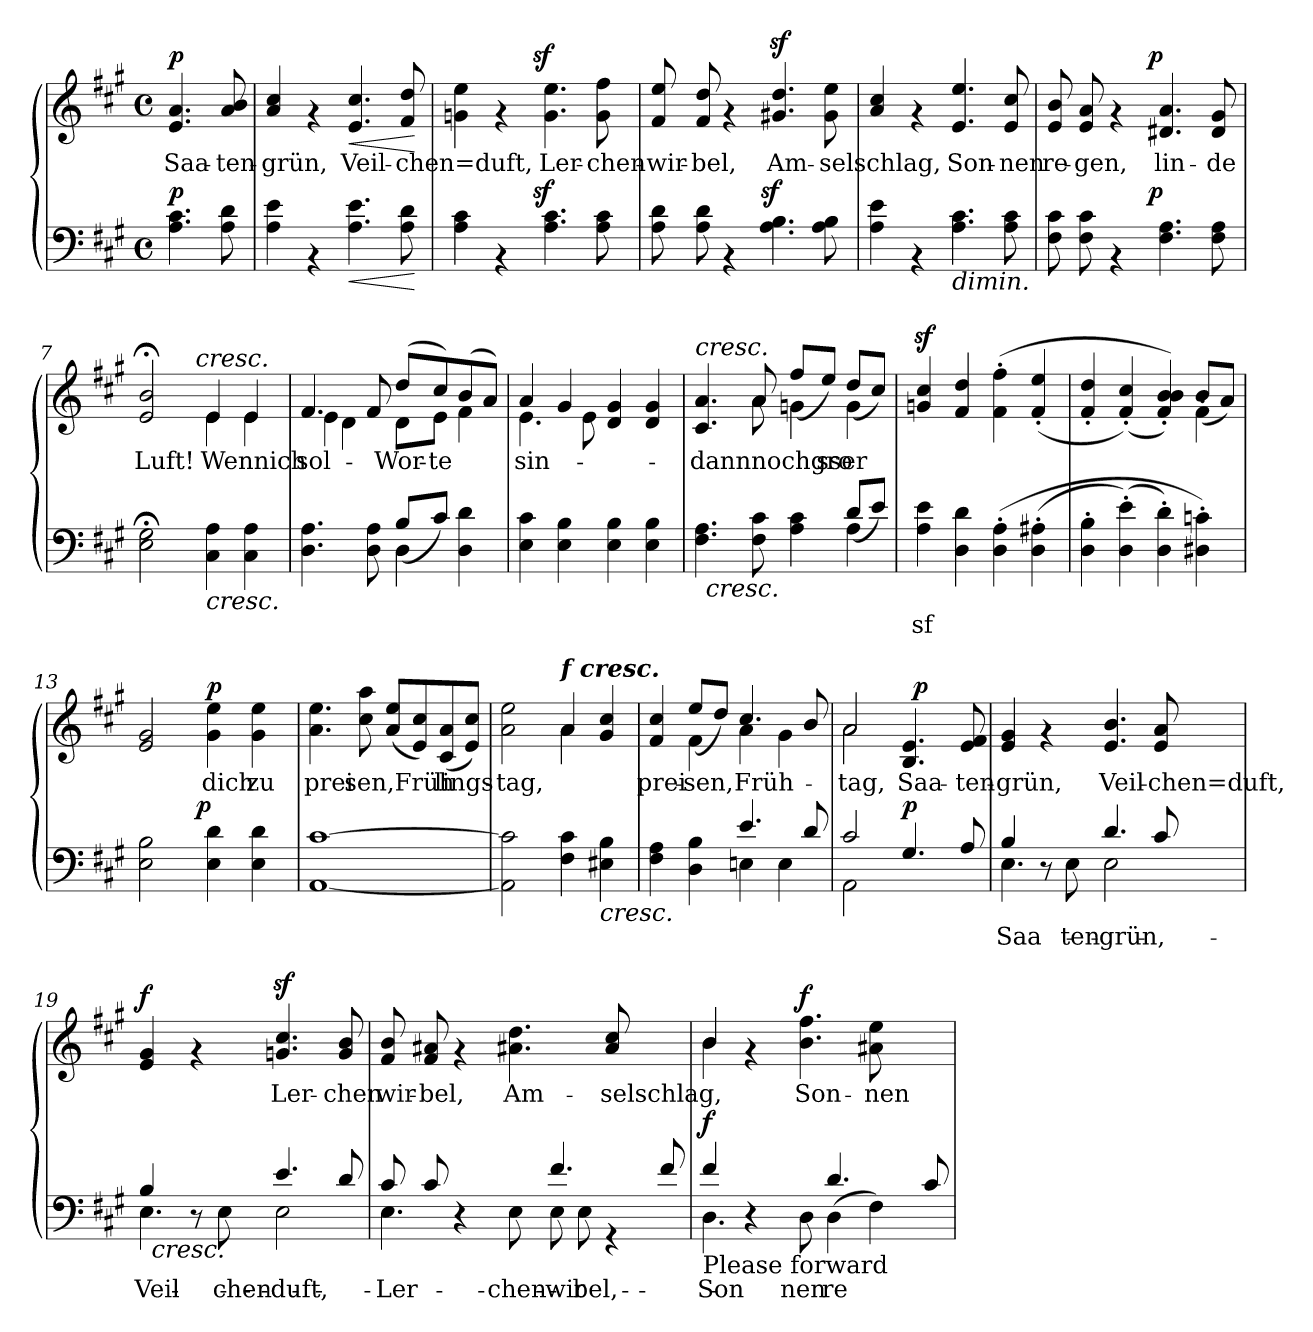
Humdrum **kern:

**kern	**text	**dynam	**kern	**text	**dynam
*part2	*part2	*part2	*part1	*part1	*part1
*staff2	*staff2	*staff2	*staff1	*staff1	*staff1
*clefF4	*	*	*clefG2	*	*
*k[f#c#g#]	*	*	*k[f#c#g#]	*	*
*A:	*	*	*A:	*	*
*M4/4	*	*	*M4/4	*	*
*met(c)	*	*	*met(c)	*	*
=1	=1	=1	=1	=1	=1
!	!	!LO:DY:b	!	!LO:LY:b	!LO:DY:a
4.A\ 4.c#\	.	p	4.e/ 4.a/	Saa-	p
!	!	!	!	!LO:LY:b	!
8A\ 8d\	.	.	8a/ 8b/	-ten-	.
=2	=2	=2	=2	=2	=2
!	!	!	!	!LO:LY:b	!
4A\ 4e\	.	.	4a/ 4cc#/	-grün,	.
4rAA	.	.	4rf	.	.
!	!	!LO:HP:b	!	!LO:LY:b	!LO:HP:b
4.A\ 4.e\	.	<	4.e/ 4.cc#/	Veil-	<
!	!	!	!	!LO:LY:b	!
8A\ 8d\	.	.	8f#/ 8dd/	-chen=duft,	.
.	.	[	.	.	[
=3	=3	=3	=3	=3	=3
*^	*	*	*^	*	*
4A\ 4c#\	4...ryy	.	.	4gn\ 4ee\	4...ryy	.	.
4rAA	.	.	.	4rf	.	.	.
!	!	!	!LO:DY:b	!	!	!	!LO:DY:a
.	2ryy	.	sf	.	2ryy	.	sf
!	!	!	!	!	!	!LO:LY:b	!
4.A\ 4.c#\	.	.	.	4.g\ 4.ee\	.	Ler-	.
!	!	!	!	!	!	!LO:LY:b	!
8A\ 8c#\	.	.	.	8g\ 8ff#\	.	-chen-	.
.	32ryy	.	.	.	32ryy	.	.
=4	=4	=4	=4	=4	=4	=4	=4
!	!	!	!	!	!	!LO:LY:b	!
*	*	*	*	*v	*v	*	*
8A\ 8d\	4...ryy	.	.	8f#/ 8ee/	-wir-	.
!	!	!	!	!	!LO:LY:b	!
8A\ 8d\	.	.	.	8f#/ 8dd/	-bel,	.
4rAA	.	.	.	4rf	.	.
!	!	!	!LO:DY:b	!	!	!
.	2ryy	.	sf	.	.	.
!	!	!	!	!	!LO:LY:b	!
4.A\ 4.B\	.	.	.	4.g#X/z> 4.dd/z>	Am-	.
!	!	!	!	!	!LO:LY:b	!
8A\ 8B\	.	.	.	8g#\ 8ee\	-selschlag,	.
.	32ryy	.	.	.	.	.
*v	*v	*	*	*	*	*
=5	=5	=5	=5	=5	=5
4A\ 4e\	.	.	4a/ 4cc#/	.	.
4rAA	.	.	4rf	.	.
!LO:TX:b:i:t=dimin.	!	!	!	!	!
!	!	!	!	!LO:LY:b	!
4.A\ 4.c#\	.	.	4.e/ 4.ee/	Son-	.
!	!	!	!	!LO:LY:b	!
8A\ 8c#\	.	.	8e/ 8cc#/	-nen	.
!!LO:LB:g=z
=6	=6	=6	=6	=6	=6
!	!	!	!	!LO:LY:b	!
*^	*	*	*^	*	*
8F#\ 8c#\	4...ryy	.	.	8e/ 8b/	4...ryy	re-	.
!	!	!	!	!	!	!LO:LY:b	!
8F#\ 8c#\	.	.	.	8e/ 8a/	.	-gen,	.
4rAA	.	.	.	4rf	.	.	.
!	!	!	!LO:DY:b	!	!	!	!LO:DY:a
.	2ryy	.	p	.	2ryy	.	p
!	!	!	!	!	!	!LO:LY:b	!
4.F#\ 4.A\	.	.	.	4.d#X/ 4.a/	.	lin-	.
!	!	!	!	!	!	!LO:LY:b	!
8F#\ 8A\	.	.	.	8d#/ 8g#/	.	-de	.
.	32ryy	.	.	.	32ryy	.	.
=7	=7	=7	=7	=7	=7	=7	=7
!	!	!	!	!	!	!LO:LY:b	!
*v	*v	*	*	*	*^	*	*
2E\;< 2G#\;<	.	.	2e/;< 2b/;<	2ryy	4...ryy	Luft!	.
!	!	!	!	!	!LO:TX:a:i:t=cresc.	!	!
.	.	.	.	.	2ryy	.	.
!LO:TX:b:i:t=cresc.	!	!	!	!	!	!	!
!	!	!	!	!	!	!LO:LY:b	!
4C#\ 4A\	.	.	4e/	4e\	.	Wennich	.
4C#\ 4A\	.	.	4e/	4e\	.	.	.
.	.	.	.	.	32ryy	.	.
=8	=8	=8	=8	=8	=8	=8	=8
*^	*	*	*	*	*	*	*
!	!	!	!	!	!	!	!LO:LY:b	!
*	*	*	*	*	*v	*v	*	*
4.D\ 4.A\	2ryy	.	.	4.f#/	4e\	sol-	.
.	.	.	.	.	4d\	.	.
8D\ 8A\	.	.	.	8f#/	.	.	.
!	!	!	!	!	!	!LO:LY:b	!
4D\	(>8B/L	.	.	(>8dd/L	8d\L	-Wor-	.
!	!	!	!	!	!	!LO:LY:b	!
.	8c#/J)	.	.	8cc#/)	8e\J	-te	.
4D\ 4d\	4ryy	.	.	(>8b/	4f#\	.	.
.	.	.	.	8a/J)	.	.	.
*v	*v	*	*	*	*	*	*
=9	=9	=9	=9	=9	=9	=9
!	!	!	!	!	!LO:LY:b	!
4E\ 4c#\	.	.	4.e\	4a/	sin-	.
4E\ 4B\	.	.	.	4g#/	.	.
.	.	.	8e\	.	.	.
4E\ 4B\	.	.	4d/ 4g#/	2ryy	.	.
4E\ 4B\	.	.	4d/ 4g#/	.	.	.
=10	=10	=10	=10	=10	=10	=10
*^	*	*	*	*	*	*
!	!	!	!	!LO:TX:a:i:t=cresc.	!	!	!
!	!	!	!	!	!	!LO:LY:b	!
*	*^	*	*	*	*	*	*
4.F#\ 4.A\	2.ryy	32ryy	.	.	4.c#/ 4.a/	4.ryy	-dannnochgro	.
!	!	!LO:TX:b:i:t=cresc.	!	!	!	!	!	!
.	.	2ryy	.	.	.	.	.	.
8F#\ 8c#\	.	.	.	.	8a/	8a\	.	.
4A\ 4c#\	.	.	.	.	4gn\	(>8ff#/L	.	.
.	.	4...ryy	.	.	.	.	.	.
!	!	!	!	!	!	!	!LO:LY:b	!
.	.	.	.	.	.	8ee/J)	sser	.
4A\	(<8d/L	.	.	.	4g\	(>8dd/L	.	.
.	8e/J)	.	.	.	.	8cc#/J)	.	.
!!LO:LB:g=z
=11	=11	=11	=11	=11	=11	=11	=11	=11
!	!	!	!LO:LY:b	!	!	!	!	!
*v	*v	*v	*	*	*	*	*	*
*	*	*	*v	*v	*	*
4A\ 4e\	sf	.	4gn/z> 4cc#/z>	.	.
4D\ 4d\	.	.	4f#/ 4dd/	.	.
(4D\'> 4A\'>	.	.	(>4f#\'> 4ff#\'>	.	.
(4D\'> 4A#X\'>	.	.	(4f#/'> 4ee/'>	.	.
=12	=12	=12	=12	=12	=12
*	*	*	*^	*	*
4D\'> 4B\'>	.	.	4f#/'> 4dd/'>	2.ryy	.	.
(4D\'> 4e\'>)	.	.	(>4f#/'> 4cc#/'>)	.	.	.
4D\'> 4d\'>)	.	.	4f#/'> 4b/'> 4b/'>))	.	.	.
4D#X\'> 4cn\'>)	.	.	4f#'<\	(>8b/L	.	.
.	.	.	.	8a/J)	.	.
*	*	*	*v	*v	*	*
=13	=13	=13	=13	=13	=13
*^	*	*	*	*	*
2E\ 2B\	4...ryy	.	.	2e/ 2g#/	.	.
!	!	!	!LO:DY:b	!	!	!
.	2ryy	.	p	.	.	.
!	!	!	!	!	!LO:LY:b	!LO:DY:a
4E\ 4d\	.	.	.	4g#\ 4ee\	dich	p
!	!	!	!	!	!LO:LY:b	!
4E\ 4d\	.	.	.	4g#\ 4ee\	zu	.
.	32ryy	.	.	.	.	.
=14	=14	=14	=14	=14	=14	=14
!	!	!	!	!	!LO:LY:b	!
*v	*v	*	*	*	*	*
[<1AA [>1c#	.	.	4.a\ 4.ee\	prei	.
!	!	!	!	!LO:LY:b	!
.	.	.	8cc#\ 8aa\	sen,Früh-	.
.	.	.	(<8a/ 8ee/L	.	.
.	.	.	8e/ 8cc#/)	.	.
!	!	!	!	!LO:LY:b	!
.	.	.	(<8c#/ 8a/	-lings-	.
.	.	.	8e/ 8cc#/J)	.	.
=15	=15	=15	=15	=15	=15
!	!	!	!	!LO:LY:b	!
*	*	*	*^	*	*
2AA\] 2c#\]	.	.	2a\ 2ee\	2ryy	-tag,	.
!	!	!	!LO:TX:a:Bi:t=f cresc.	!	!	!
4F#\ 4c#\	.	.	4a/	4a\	.	.
!LO:TX:b:i:t=cresc.	!	!	!	!	!	!
4E#X\ 4B\	.	.	4g#/ 4cc#/	4ryy	.	.
!!LO:LB:g=z	!!
=16	=16	=16	=16	=16	=16	=16
*^	*	*	*	*	*	*
!	!	!	!	!	!	!LO:LY:b	!
4F#\ 4A\	2ryy	.	.	4f#/ 4cc#/	4ryy	prei-	.
!	!	!	!	!	!	!LO:LY:b	!
4D\ 4B\	.	.	.	4f#\	(>8ee/L	-sen,	.
.	.	.	.	.	8dd/J)	.	.
!	!	!	!	!	!	!LO:LY:b	!
4.e/	4En\	.	.	4a\	4.cc#/	-Früh-	.
.	4E\	.	.	4g#\	.	.	.
8d/	.	.	.	.	8b/	.	.
=17	=17	=17	=17	=17	=17	=17	=17
!	!	!	!	!	!	!LO:LY:b	!
*	*	*	*	*	*^	*	*
2c#/	2AA\	.	.	2a/	2a\	2ryy	-tag,	.
!	!	!	!LO:DY:b	!	!	!	!LO:LY:b	!
4.G#/	2ryy	.	p	4.B/ 4.e/	2ryy	32ryy	Saa-	.
!	!	!	!	!	!	!	!	!LO:DY:a
.	.	.	.	.	.	4...ryy	.	p
!	!	!	!	!	!	!	!LO:LY:b	!
8A/	.	.	.	8e/ 8f#/	.	.	-ten-	.
=18	=18	=18	=18	=18	=18	=18	=18	=18
!	!	!LO:LY:b	!	!	!	!	!LO:LY:b	!
*	*^	*	*	*v	*v	*v	*	*
4.E\	4B/	2ryy	Saa-	.	4e/ 4g#/	grün,	.
.	8rC	.	.	.	4rf	.	.
!	!	!	!LO:LY:b	!	!	!	!
2ryy	8E\	.	-ten-	.	.	.	.
!	!	!	!LO:LY:b	!	!	!LO:LY:b	!
.	2E\	4.d/	-grün,	.	4.e/ 4.b/	Veil-	.
!	!	!	!	!	!	!LO:LY:b	!
8ryy	.	8c#/	.	.	8e/ 8a/	-chen=duft,	.
=19	=19	=19	=19	=19	=19	=19	=19
!	!	!	!LO:LY:b	!	!	!	!LO:DY:a
*	*	*^	*	*	*	*	*
32ryy	4.E\	4B/	2ryy	Veil-	.	4e/ 4g#/	.	f
!LO:TX:b:i:t=cresc.	!	!	!	!	!	!	!	!
2ryy	.	.	.	.	.	.	.	.
.	.	8rC	.	.	.	4rf	.	.
!	!	!	!	!LO:LY:b	!	!	!	!
.	2ryy	8E\	.	-chen-	.	.	.	.
!	!	!	!	!LO:LY:b	!	!	!LO:LY:b	!
.	.	2E\	4.e/	-duft,	.	4.gn/z> 4.cc#/z>	Ler-	.
4...ryy	.	.	.	.	.	.	.	.
!	!	!	!	!	!	!	!LO:LY:b	!
.	8ryy	.	8d/	.	.	8g/ 8b/	-chen	.
!!LO:LB:g=z
=20	=20	=20	=20	=20	=20	=20	=20	=20
!	!	!	!	!LO:LY:b	!	!	!LO:LY:b	!
*	*	*v	*v	*	*	*	*	*
4.E\	8c#/	2ryy	Ler-	.	8f#/ 8b/	wir-	.
!	!	!	!	!	!	!LO:LY:b	!
.	8c#/	.	.	.	8f#/ 8a#X/	-bel,	.
.	4rC	.	.	.	4rf	.	.
2..ryy	.	.	.	.	.	.	.
!	!	!	!LO:LY:b	!	!	!LO:LY:b	!
.	8E\	8ryy	-chen-	.	4.a#X\ 4.dd\	Am-	.
!	!	!	!LO:LY:b	!	!	!	!
.	4.f#/	8E\	-wir-	.	.	.	.
!	!	!	!LO:LY:b	!	!	!	!
.	.	8E\	-bel,	.	.	.	.
!	!	!	!	!	!	!LO:LY:b	!
.	.	4rFF	.	.	8a#/ 8cc#/	-selschlag,	.
.	4ryy	.	.	.	4ryy	.	.
.	.	8f#/	.	.	.	.	.
=21	=21	=21	=21	=21	=21	=21	=21
!LO:TX:b:t=Please forward	!	!	!	!	!	!	!
!	!	!	!LO:LY:b	!LO:DY:b	!	!	!
*	*	*	*	*	*^	*	*
4.D\	4f#/	2ryy	Son-	f	4b/	4b\	.	.
.	4rC	.	.	.	4rf	4ryy	.	.
2..ryy	.	.	.	.	.	.	.	.
!	!	!	!LO:LY:b	!	!	!	!LO:LY:b	!LO:DY:a
.	8D\	8ryy	-nen	.	4.b\ 4.ff#\	2.ryy	Son-	f
!	!	!	!LO:LY:b	!	!	!	!	!
.	4.d/	(<4D\	re-	.	.	.	.	.
!	!	!	!	!	!	!	!LO:LY:b	!
.	.	4F#\)	.	.	8a#X\ 8ee\	.	-nen-	.
.	4ryy	.	.	.	4ryy	.	.	.
.	.	8c#/	.	.	.	.	.	.
*v	*v	*v	*	*	*	*	*	*
*	*	*	*v	*v	*	*
=	=	=	=	=	=
*-	*-	*-	*-	*-	*-
